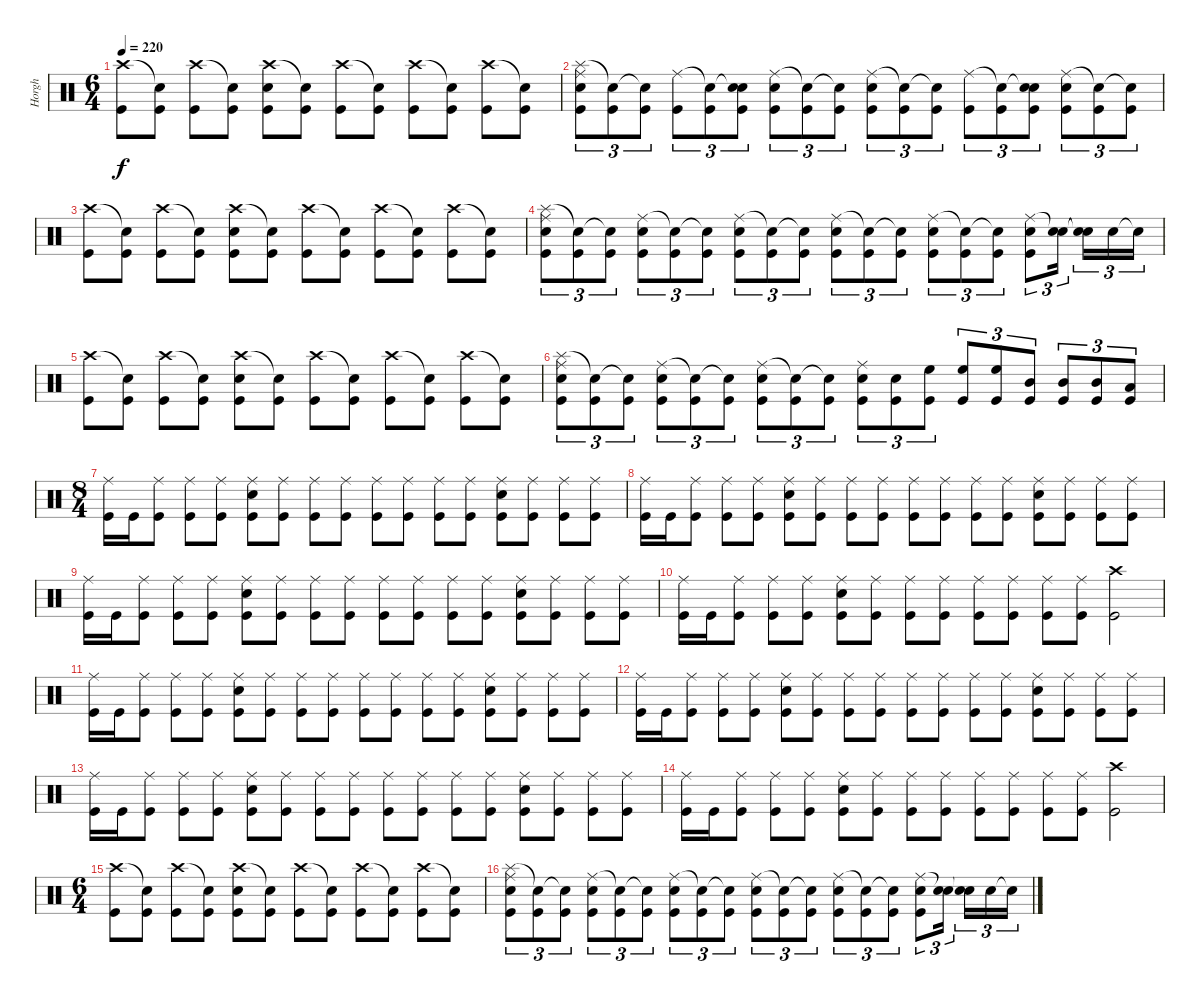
\track ("Horgh" "Horgh") {instrument percussion}
\staff {score}
\articulation defaults
\ts (6 4)
\tempo 220
\clef neutral
\ks c
("Crash high (hit)" "Kick (hit)").8{dy f} ("Snare (hit)"{t} "Kick (hit)").8 ("Crash high (hit)" "Kick (hit)").8 ("Snare (hit)"{t} "Kick (hit)").8 ("Crash high (hit)" "Electric Snare (hit)" "Kick (hit)").8 ("Snare (hit)"{t} "Kick (hit)").8 ("Crash high (hit)" "Kick (hit)").8 ("Snare (hit)"{t} "Kick (hit)").8 ("Crash high (hit)" "Kick (hit)").8 ("Snare (hit)"{t} "Kick (hit)").8 ("Crash high (hit)" "Kick (hit)").8 ("Snare (hit)"{t} "Kick (hit)").8 |
("Splash (hit)" "Ride (middle)" "Electric Snare (hit)" "Kick (hit)").8{tu (3 2)} ("Snare (hit)"{t} "Kick (hit)").8{tu (3 2)} ("Snare (hit)"{t} "Kick (hit)").8{tu (3 2)} ("Ride (middle)" "Kick (hit)").8{tu (3 2)} ("Snare (hit)"{t} "Kick (hit)").8{tu (3 2)} ("Snare (hit)"{t} "Electric Snare (hit)" "Kick (hit)").8{tu (3 2)} ("Ride (middle)" "Electric Snare (hit)" "Kick (hit)").8{tu (3 2)} ("Snare (hit)"{t} "Kick (hit)").8{tu (3 2)} ("Snare (hit)"{t} "Kick (hit)").8{tu (3 2)} ("Ride (middle)" "Electric Snare (hit)" "Kick (hit)").8{tu (3 2)} ("Snare (hit)"{t} "Kick (hit)").8{tu (3 2)} ("Snare (hit)"{t} "Kick (hit)").8{tu (3 2)} ("Ride (middle)" "Kick (hit)").8{tu (3 2)} ("Snare (hit)"{t} "Kick (hit)").8{tu (3 2)} ("Snare (hit)"{t} "Electric Snare (hit)" "Kick (hit)").8{tu (3 2)} ("Ride (middle)" "Electric Snare (hit)" "Kick (hit)").8{tu (3 2)} ("Snare (hit)"{t} "Kick (hit)").8{tu (3 2)} ("Snare (hit)"{t} "Kick (hit)").8{tu (3 2)} |
("Crash high (hit)" "Kick (hit)").8 ("Snare (hit)"{t} "Kick (hit)").8 ("Crash high (hit)" "Kick (hit)").8 ("Snare (hit)"{t} "Kick (hit)").8 ("Crash high (hit)" "Electric Snare (hit)" "Kick (hit)").8 ("Snare (hit)"{t} "Kick (hit)").8 ("Crash high (hit)" "Kick (hit)").8 ("Snare (hit)"{t} "Kick (hit)").8 ("Crash high (hit)" "Kick (hit)").8 ("Snare (hit)"{t} "Kick (hit)").8 ("Crash high (hit)" "Kick (hit)").8 ("Snare (hit)"{t} "Kick (hit)").8 |
("Splash (hit)" "Ride (middle)" "Electric Snare (hit)" "Kick (hit)").8{tu (3 2)} ("Snare (hit)"{t} "Kick (hit)").8{tu (3 2)} ("Snare (hit)"{t} "Kick (hit)").8{tu (3 2)} ("Ride (middle)" "Electric Snare (hit)" "Kick (hit)").8{tu (3 2)} ("Snare (hit)"{t} "Kick (hit)").8{tu (3 2)} ("Snare (hit)"{t} "Kick (hit)").8{tu (3 2)} ("Ride (middle)" "Electric Snare (hit)" "Kick (hit)").8{tu (3 2)} ("Snare (hit)"{t} "Kick (hit)").8{tu (3 2)} ("Snare (hit)"{t} "Kick (hit)").8{tu (3 2)} ("Ride (middle)" "Electric Snare (hit)" "Kick (hit)").8{tu (3 2)} ("Snare (hit)"{t} "Kick (hit)").8{tu (3 2)} ("Snare (hit)"{t} "Kick (hit)").8{tu (3 2)} ("Ride (middle)" "Electric Snare (hit)" "Kick (hit)").8{tu (3 2)} ("Snare (hit)"{t} "Kick (hit)").8{tu (3 2)} ("Snare (hit)"{t} "Kick (hit)").8{tu (3 2)} ("Ride (middle)" "Electric Snare (hit)" "Kick (hit)").8{tu (3 2)} ("Snare (hit)"{t} "Electric Snare (hit)").16{tu (3 2)} ("Snare (hit)"{t} "Snare (hit) 2"{t}).16{tu (3 2)} "Electric Snare (hit)".16{tu (3 2)} "Snare (hit) 2"{t}.16{tu (3 2)} |
("Crash high (hit)" "Kick (hit)").8 ("Snare (hit)"{t} "Kick (hit)").8 ("Crash high (hit)" "Kick (hit)").8 ("Snare (hit)"{t} "Kick (hit)").8 ("Crash high (hit)" "Electric Snare (hit)" "Kick (hit)").8 ("Snare (hit)"{t} "Kick (hit)").8 ("Crash high (hit)" "Kick (hit)").8 ("Snare (hit)"{t} "Kick (hit)").8 ("Crash high (hit)" "Kick (hit)").8 ("Snare (hit)"{t} "Kick (hit)").8 ("Crash high (hit)" "Kick (hit)").8 ("Snare (hit)"{t} "Kick (hit)").8 |
("Splash (hit)" "Ride (middle)" "Electric Snare (hit)" "Kick (hit)").8{tu (3 2)} ("Snare (hit)"{t} "Kick (hit)").8{tu (3 2)} ("Snare (hit)"{t} "Kick (hit)").8{tu (3 2)} ("Ride (middle)" "Electric Snare (hit)" "Kick (hit)").8{tu (3 2)} ("Snare (hit)"{t} "Kick (hit)").8{tu (3 2)} ("Snare (hit)"{t} "Kick (hit)").8{tu (3 2)} ("Ride (middle)" "Electric Snare (hit)" "Kick (hit)").8{tu (3 2)} ("Snare (hit)"{t} "Kick (hit)").8{tu (3 2)} ("Snare (hit)"{t} "Kick (hit)").8{tu (3 2)} ("Ride (middle)" "Electric Snare (hit)" "Kick (hit)").8{tu (3 2)} ("Electric Snare (hit)" "Kick (hit)").8{tu (3 2)} ("High Floor Tom (hit)" "Kick (hit)").8{tu (3 2)} ("High Floor Tom (hit)" "Kick (hit)").8{tu (3 2)} ("High Floor Tom (hit)" "Kick (hit)").8{tu (3 2)} ("Mid Tom (hit)" "Kick (hit)").8{tu (3 2)} ("Mid Tom (hit)" "Kick (hit)").8{tu (3 2)} ("Mid Tom (hit)" "Kick (hit)").8{tu (3 2)} ("Low Tom (hit)" "Kick (hit)").8{tu (3 2)} |
\ts (8 4)
("Ride (middle)" "Kick (hit)").16 "Kick (hit)".16 ("Ride (middle)" "Kick (hit)").8 ("Ride (middle)" "Kick (hit)").8 ("Ride (middle)" "Kick (hit)").8 ("Ride (middle)" "Electric Snare (hit)" "Kick (hit)").8 ("Ride (middle)" "Kick (hit)").8 ("Ride (middle)" "Kick (hit)").8 ("Ride (middle)" "Kick (hit)").8 ("Ride (middle)" "Kick (hit)").8 ("Ride (middle)" "Kick (hit)").8 ("Ride (middle)" "Kick (hit)").8 ("Ride (middle)" "Kick (hit)").8 ("Ride (middle)" "Electric Snare (hit)" "Kick (hit)").8 ("Ride (middle)" "Kick (hit)").8 ("Ride (middle)" "Kick (hit)").8 ("Ride (middle)" "Kick (hit)").8 |
("Ride (middle)" "Kick (hit)").16 "Kick (hit)".16 ("Ride (middle)" "Kick (hit)").8 ("Ride (middle)" "Kick (hit)").8 ("Ride (middle)" "Kick (hit)").8 ("Ride (middle)" "Electric Snare (hit)" "Kick (hit)").8 ("Ride (middle)" "Kick (hit)").8 ("Ride (middle)" "Kick (hit)").8 ("Ride (middle)" "Kick (hit)").8 ("Ride (middle)" "Kick (hit)").8 ("Ride (middle)" "Kick (hit)").8 ("Ride (middle)" "Kick (hit)").8 ("Ride (middle)" "Kick (hit)").8 ("Ride (middle)" "Electric Snare (hit)" "Kick (hit)").8 ("Ride (middle)" "Kick (hit)").8 ("Ride (middle)" "Kick (hit)").8 ("Ride (middle)" "Kick (hit)").8 |
("Ride (middle)" "Kick (hit)").16 "Kick (hit)".16 ("Ride (middle)" "Kick (hit)").8 ("Ride (middle)" "Kick (hit)").8 ("Ride (middle)" "Kick (hit)").8 ("Ride (middle)" "Electric Snare (hit)" "Kick (hit)").8 ("Ride (middle)" "Kick (hit)").8 ("Ride (middle)" "Kick (hit)").8 ("Ride (middle)" "Kick (hit)").8 ("Ride (middle)" "Kick (hit)").8 ("Ride (middle)" "Kick (hit)").8 ("Ride (middle)" "Kick (hit)").8 ("Ride (middle)" "Kick (hit)").8 ("Ride (middle)" "Electric Snare (hit)" "Kick (hit)").8 ("Ride (middle)" "Kick (hit)").8 ("Ride (middle)" "Kick (hit)").8 ("Ride (middle)" "Kick (hit)").8 |
("Ride (middle)" "Kick (hit)").16 "Kick (hit)".16 ("Ride (middle)" "Kick (hit)").8 ("Ride (middle)" "Kick (hit)").8 ("Ride (middle)" "Kick (hit)").8 ("Ride (middle)" "Electric Snare (hit)" "Kick (hit)").8 ("Ride (middle)" "Kick (hit)").8 ("Ride (middle)" "Kick (hit)").8 ("Ride (middle)" "Kick (hit)").8 ("Ride (middle)" "Kick (hit)").8 ("Ride (middle)" "Kick (hit)").8 ("Ride (middle)" "Kick (hit)").8 ("Ride (middle)" "Kick (hit)").8 ("Crash high (hit)" "Kick (hit)").2 |
("Ride (middle)" "Kick (hit)").16 "Kick (hit)".16 ("Ride (middle)" "Kick (hit)").8 ("Ride (middle)" "Kick (hit)").8 ("Ride (middle)" "Kick (hit)").8 ("Ride (middle)" "Electric Snare (hit)" "Kick (hit)").8 ("Ride (middle)" "Kick (hit)").8 ("Ride (middle)" "Kick (hit)").8 ("Ride (middle)" "Kick (hit)").8 ("Ride (middle)" "Kick (hit)").8 ("Ride (middle)" "Kick (hit)").8 ("Ride (middle)" "Kick (hit)").8 ("Ride (middle)" "Kick (hit)").8 ("Ride (middle)" "Electric Snare (hit)" "Kick (hit)").8 ("Ride (middle)" "Kick (hit)").8 ("Ride (middle)" "Kick (hit)").8 ("Ride (middle)" "Kick (hit)").8 |
("Ride (middle)" "Kick (hit)").16 "Kick (hit)".16 ("Ride (middle)" "Kick (hit)").8 ("Ride (middle)" "Kick (hit)").8 ("Ride (middle)" "Kick (hit)").8 ("Ride (middle)" "Electric Snare (hit)" "Kick (hit)").8 ("Ride (middle)" "Kick (hit)").8 ("Ride (middle)" "Kick (hit)").8 ("Ride (middle)" "Kick (hit)").8 ("Ride (middle)" "Kick (hit)").8 ("Ride (middle)" "Kick (hit)").8 ("Ride (middle)" "Kick (hit)").8 ("Ride (middle)" "Kick (hit)").8 ("Ride (middle)" "Electric Snare (hit)" "Kick (hit)").8 ("Ride (middle)" "Kick (hit)").8 ("Ride (middle)" "Kick (hit)").8 ("Ride (middle)" "Kick (hit)").8 |
("Ride (middle)" "Kick (hit)").16 "Kick (hit)".16 ("Ride (middle)" "Kick (hit)").8 ("Ride (middle)" "Kick (hit)").8 ("Ride (middle)" "Kick (hit)").8 ("Ride (middle)" "Electric Snare (hit)" "Kick (hit)").8 ("Ride (middle)" "Kick (hit)").8 ("Ride (middle)" "Kick (hit)").8 ("Ride (middle)" "Kick (hit)").8 ("Ride (middle)" "Kick (hit)").8 ("Ride (middle)" "Kick (hit)").8 ("Ride (middle)" "Kick (hit)").8 ("Ride (middle)" "Kick (hit)").8 ("Ride (middle)" "Electric Snare (hit)" "Kick (hit)").8 ("Ride (middle)" "Kick (hit)").8 ("Ride (middle)" "Kick (hit)").8 ("Ride (middle)" "Kick (hit)").8 |
("Ride (middle)" "Kick (hit)").16 "Kick (hit)".16 ("Ride (middle)" "Kick (hit)").8 ("Ride (middle)" "Kick (hit)").8 ("Ride (middle)" "Kick (hit)").8 ("Ride (middle)" "Electric Snare (hit)" "Kick (hit)").8 ("Ride (middle)" "Kick (hit)").8 ("Ride (middle)" "Kick (hit)").8 ("Ride (middle)" "Kick (hit)").8 ("Ride (middle)" "Kick (hit)").8 ("Ride (middle)" "Kick (hit)").8 ("Ride (middle)" "Kick (hit)").8 ("Ride (middle)" "Kick (hit)").8 ("Crash high (hit)" "Kick (hit)").2 |
\ts (6 4)
("Crash high (hit)" "Kick (hit)").8 ("Snare (hit)"{t} "Kick (hit)").8 ("Crash high (hit)" "Kick (hit)").8 ("Snare (hit)"{t} "Kick (hit)").8 ("Crash high (hit)" "Electric Snare (hit)" "Kick (hit)").8 ("Snare (hit)"{t} "Kick (hit)").8 ("Crash high (hit)" "Kick (hit)").8 ("Snare (hit)"{t} "Kick (hit)").8 ("Crash high (hit)" "Kick (hit)").8 ("Snare (hit)"{t} "Kick (hit)").8 ("Crash high (hit)" "Kick (hit)").8 ("Snare (hit)"{t} "Kick (hit)").8 |
("Splash (hit)" "Ride (middle)" "Electric Snare (hit)" "Kick (hit)").8{tu (3 2)} ("Snare (hit)"{t} "Kick (hit)").8{tu (3 2)} ("Snare (hit)"{t} "Kick (hit)").8{tu (3 2)} ("Ride (middle)" "Electric Snare (hit)" "Kick (hit)").8{tu (3 2)} ("Snare (hit)"{t} "Kick (hit)").8{tu (3 2)} ("Snare (hit)"{t} "Kick (hit)").8{tu (3 2)} ("Ride (middle)" "Electric Snare (hit)" "Kick (hit)").8{tu (3 2)} ("Snare (hit)"{t} "Kick (hit)").8{tu (3 2)} ("Snare (hit)"{t} "Kick (hit)").8{tu (3 2)} ("Ride (middle)" "Electric Snare (hit)" "Kick (hit)").8{tu (3 2)} ("Snare (hit)"{t} "Kick (hit)").8{tu (3 2)} ("Snare (hit)"{t} "Kick (hit)").8{tu (3 2)} ("Ride (middle)" "Electric Snare (hit)" "Kick (hit)").8{tu (3 2)} ("Snare (hit)"{t} "Kick (hit)").8{tu (3 2)} ("Snare (hit)"{t} "Kick (hit)").8{tu (3 2)} ("Ride (middle)" "Electric Snare (hit)" "Kick (hit)").8{tu (3 2)} ("Snare (hit)"{t} "Electric Snare (hit)").16{tu (3 2)} ("Snare (hit)"{t} "Snare (hit) 2"{t}).16{tu (3 2)} "Electric Snare (hit)".16{tu (3 2)} "Snare (hit) 2"{t}.16{tu (3 2)}
